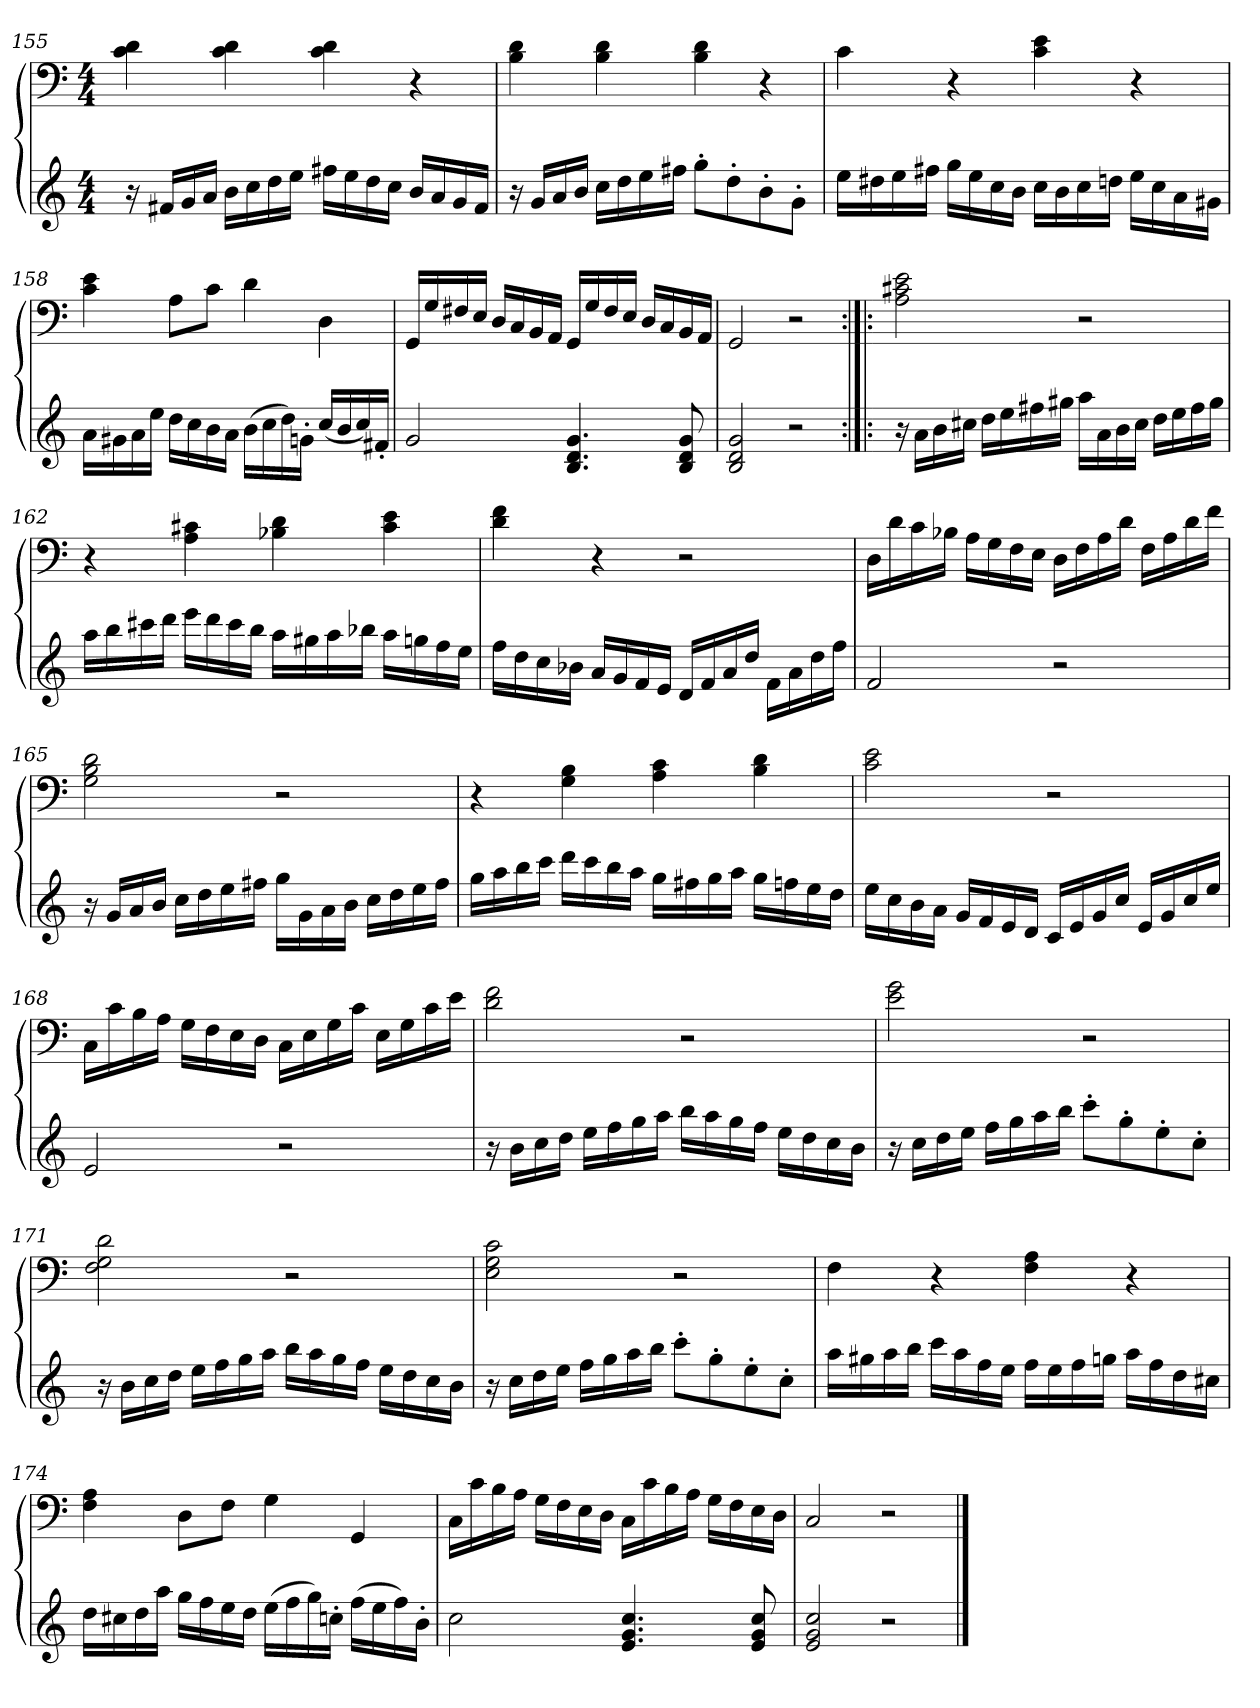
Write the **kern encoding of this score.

**kern	**kern
*part1	*part1
*staff2	*staff1
*clefG2	*clefF4
*k[]	*k[]
*M4/4	*M4/4
=155	=155
16r	4c 4d
16f#XLL	.
16g	.
16aJJ	.
16bLL	4c 4d
16cc	.
16dd	.
16eeJJ	.
16ff#XLL	4c 4d
16ee	.
16dd	.
16ccJJ	.
16bLL	4r
16a	.
16g	.
16f#JJ	.
=156	=156
16r	4B 4d
16gLL	.
16a	.
16bJJ	.
16ccLL	4B 4d
16dd	.
16ee	.
16ff#XJJ	.
8gg'L	4B 4d
8dd'	.
8b'	4r
8g'J	.
=157	=157
16eeLL	4c
16dd#X	.
16ee	.
16ff#XJJ	.
16ggLL	4r
16ee	.
16cc	.
16bJJ	.
16ccLL	4c 4e
16b	.
16cc	.
16ddnJJ	.
16eeLL	4r
16cc	.
16a	.
16g#XJJ	.
=158	=158
16aLL	4c 4e
16g#X	.
16a	.
16eeJJ	.
16ddLL	8AL
16cc	.
16b	8cJ
16aJJ	.
(16bLL	4d
16cc	.
16dd)	.
16gn'JJ	.
(16ccLL	4D
16b	.
16cc)	.
16f#X'JJ	.
=159	=159
2g	16GGLL
.	16G
.	16F#X
.	16EJJ
.	16DLL
.	16C
.	16BB
.	16AAJJ
4.B 4.d 4.g	16GGLL
.	16G
.	16F#
.	16EJJ
.	16DLL
.	16C
8B 8d 8g	16BB
.	16AAJJ
=160	=160
2B 2d 2g	2GG
2r	2r
=161:|!|:	=161:|!|:
16r	2A 2c#X 2e
16aLL	.
16b	.
16cc#XJJ	.
16ddLL	.
16ee	.
16ff#X	.
16gg#XJJ	.
16aaLL	2r
16a	.
16b	.
16cc#JJ	.
16ddLL	.
16ee	.
16ff#	.
16gg#JJ	.
=162	=162
16aaLL	4r
16bb	.
16ccc#X	.
16dddJJ	.
16eeeLL	4A 4c#X
16ddd	.
16ccc#	.
16bbJJ	.
16aaLL	4B-X 4d
16gg#X	.
16aa	.
16bb-XJJ	.
16aaLL	4c# 4e
16ggn	.
16ff	.
16eeJJ	.
=163	=163
16ffLL	4d 4f
16dd	.
16cc	.
16b-XJJ	.
16aLL	4r
16g	.
16f	.
16eJJ	.
16dLL	2r
16f	.
16a	.
16ddJJ	.
16fLL	.
16a	.
16dd	.
16ffJJ	.
=164	=164
2f	16DLL
.	16d
.	16c
.	16B-XJJ
.	16ALL
.	16G
.	16F
.	16EJJ
2r	16DLL
.	16F
.	16A
.	16dJJ
.	16FLL
.	16A
.	16d
.	16fJJ
=165	=165
16r	2G 2B 2d
16gLL	.
16a	.
16bJJ	.
16ccLL	.
16dd	.
16ee	.
16ff#XJJ	.
16ggLL	2r
16g	.
16a	.
16bJJ	.
16ccLL	.
16dd	.
16ee	.
16ff#JJ	.
=166	=166
16ggLL	4r
16aa	.
16bb	.
16cccJJ	.
16dddLL	4G 4B
16ccc	.
16bb	.
16aaJJ	.
16ggLL	4A 4c
16ff#X	.
16gg	.
16aaJJ	.
16ggLL	4B 4d
16ffn	.
16ee	.
16ddJJ	.
=167	=167
16eeLL	2c 2e
16cc	.
16b	.
16aJJ	.
16gLL	.
16f	.
16e	.
16dJJ	.
16cLL	2r
16e	.
16g	.
16ccJJ	.
16eLL	.
16g	.
16cc	.
16eeJJ	.
=168	=168
2e	16CLL
.	16c
.	16B
.	16AJJ
.	16GLL
.	16F
.	16E
.	16DJJ
2r	16CLL
.	16E
.	16G
.	16cJJ
.	16ELL
.	16G
.	16c
.	16eJJ
=169	=169
16r	2d 2f
16bLL	.
16cc	.
16ddJJ	.
16eeLL	.
16ff	.
16gg	.
16aaJJ	.
16bbLL	2r
16aa	.
16gg	.
16ffJJ	.
16eeLL	.
16dd	.
16cc	.
16bJJ	.
=170	=170
16r	2e 2g
16ccLL	.
16dd	.
16eeJJ	.
16ffLL	.
16gg	.
16aa	.
16bbJJ	.
8ccc'L	2r
8gg'	.
8ee'	.
8cc'J	.
=171	=171
16r	2F 2G 2d
16bLL	.
16cc	.
16ddJJ	.
16eeLL	.
16ff	.
16gg	.
16aaJJ	.
16bbLL	2r
16aa	.
16gg	.
16ffJJ	.
16eeLL	.
16dd	.
16cc	.
16bJJ	.
=172	=172
16r	2E 2G 2c
16ccLL	.
16dd	.
16eeJJ	.
16ffLL	.
16gg	.
16aa	.
16bbJJ	.
8ccc'L	2r
8gg'	.
8ee'	.
8cc'J	.
=173	=173
16aaLL	4F
16gg#X	.
16aa	.
16bbJJ	.
16cccLL	4r
16aa	.
16ff	.
16eeJJ	.
16ffLL	4F 4A
16ee	.
16ff	.
16ggnJJ	.
16aaLL	4r
16ff	.
16dd	.
16cc#XJJ	.
=174	=174
16ddLL	4F 4A
16cc#X	.
16dd	.
16aaJJ	.
16ggLL	8DL
16ff	.
16ee	8FJ
16ddJJ	.
(16eeLL	4G
16ff	.
16gg)	.
16ccn'JJ	.
(16ffLL	4GG
16ee	.
16ff)	.
16b'JJ	.
=175	=175
2cc	16CLL
.	16c
.	16B
.	16AJJ
.	16GLL
.	16F
.	16E
.	16DJJ
4.e 4.g 4.cc	16CLL
.	16c
.	16B
.	16AJJ
.	16GLL
.	16F
8e 8g 8cc	16E
.	16DJJ
=176	=176
2e 2g 2cc	2C
2r	2r
==	==
*-	*-
